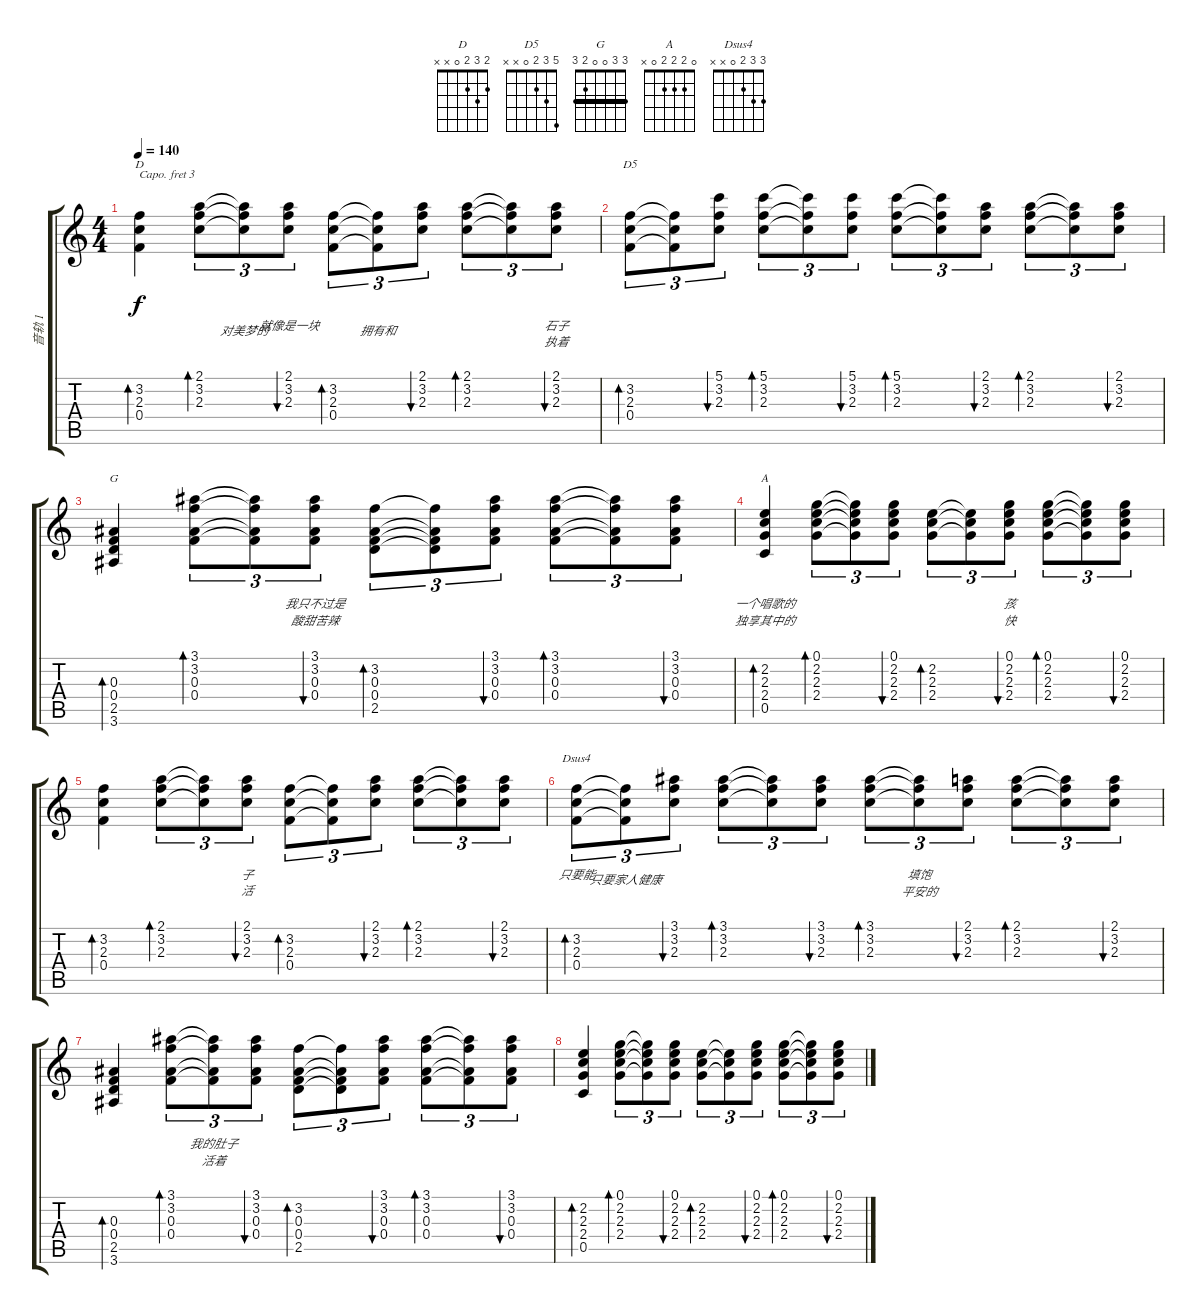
\track ("音轨 1" "音轨 1") {instrument acousticguitarsteel}
\staff {score tabs}
\capo 3
\tuning (E4 B3 G3 D3 A2 E2) {hide}
\chord ("D" 2 3 2 0 x x)
\chord ("D5" 5 3 2 0 x x)
\chord ("G" 3 3 0 0 2 3) {barre 3}
\chord ("A" 0 2 2 2 0 x)
\chord ("Dsus4" 3 3 2 0 x x)
\ts (4 4)
\tempo 140
\clef g2
\ks c
(3.2 2.3 0.4).4{bd 60 ch "D" lyrics (0 "") lyrics (1 "") lyrics (2 "") lyrics (3 "") lyrics (4 "") dy f} (2.1 3.2 2.3).8{tu (3 2) bd 60 lyrics (0 "") lyrics (1 "") lyrics (2 "") lyrics (3 "") lyrics (4 "")} (2.1{t} 3.2{t} 2.3{t}).8{tu (3 2) lyrics (0 "") lyrics (1 "对美梦的") lyrics (2 "") lyrics (3 "") lyrics (4 "")} (2.1 3.2 2.3).8{tu (3 2) bu 60 lyrics (0 "就像是一块") lyrics (1 "") lyrics (2 "") lyrics (3 "") lyrics (4 "")} (3.2 2.3 0.4).8{tu (3 2) bd 60 lyrics (0 "") lyrics (1 "") lyrics (2 "") lyrics (3 "") lyrics (4 "")} (3.2{t} 2.3{t} 0.4{t}).8{tu (3 2) lyrics (0 "") lyrics (1 "拥有和") lyrics (2 "") lyrics (3 "") lyrics (4 "")} (2.1 3.2 2.3).8{tu (3 2) bu 60 lyrics (0 "") lyrics (1 "") lyrics (2 "") lyrics (3 "") lyrics (4 "")} (2.1 3.2 2.3).8{tu (3 2) bd 60 lyrics (0 "") lyrics (1 "") lyrics (2 "") lyrics (3 "") lyrics (4 "")} (2.1{t} 3.2{t} 2.3{t}).8{tu (3 2) lyrics (0 "") lyrics (1 "") lyrics (2 "") lyrics (3 "") lyrics (4 "")} (2.1 3.2 2.3).8{tu (3 2) bu 60 lyrics (0 "石子") lyrics (1 "执着") lyrics (2 "") lyrics (3 "") lyrics (4 "")} |
(3.2 2.3 0.4).8{tu (3 2) bd 60 ch "D5" lyrics (0 "") lyrics (1 "") lyrics (2 "") lyrics (3 "") lyrics (4 "")} (3.2{t} 2.3{t} 0.4{t}).8{tu (3 2) lyrics (0 "") lyrics (1 "") lyrics (2 "") lyrics (3 "") lyrics (4 "")} (5.1 3.2 2.3).8{tu (3 2) bu 60 lyrics (0 "") lyrics (1 "") lyrics (2 "") lyrics (3 "") lyrics (4 "")} (5.1 3.2 2.3).8{tu (3 2) bd 60 lyrics (0 "") lyrics (1 "") lyrics (2 "") lyrics (3 "") lyrics (4 "")} (5.1{t} 3.2{t} 2.3{t}).8{tu (3 2) lyrics (0 "") lyrics (1 "") lyrics (2 "") lyrics (3 "") lyrics (4 "")} (5.1 3.2 2.3).8{tu (3 2) bu 60 lyrics (0 "") lyrics (1 "") lyrics (2 "") lyrics (3 "") lyrics (4 "")} (5.1 3.2 2.3).8{tu (3 2) bd 60 lyrics (0 "") lyrics (1 "") lyrics (2 "") lyrics (3 "") lyrics (4 "")} (5.1{t} 3.2{t} 2.3{t}).8{tu (3 2) lyrics (0 "") lyrics (1 "") lyrics (2 "") lyrics (3 "") lyrics (4 "")} (2.1 3.2 2.3).8{tu (3 2) bu 60 lyrics (0 "") lyrics (1 "") lyrics (2 "") lyrics (3 "") lyrics (4 "")} (2.1 3.2 2.3).8{tu (3 2) bd 60 lyrics (0 "") lyrics (1 "") lyrics (2 "") lyrics (3 "") lyrics (4 "")} (2.1{t} 3.2{t} 2.3{t}).8{tu (3 2) lyrics (0 "") lyrics (1 "") lyrics (2 "") lyrics (3 "") lyrics (4 "")} (2.1 3.2 2.3).8{tu (3 2) bu 60 lyrics (0 "") lyrics (1 "") lyrics (2 "") lyrics (3 "") lyrics (4 "")} |
(0.3 0.4 2.5 3.6).4{bd 60 ch "G" lyrics (0 "") lyrics (1 "") lyrics (2 "") lyrics (3 "") lyrics (4 "")} (3.1 3.2 0.3 0.4).8{tu (3 2) bd 60 lyrics (0 "") lyrics (1 "") lyrics (2 "") lyrics (3 "") lyrics (4 "")} (3.1{t} 3.2{t} 0.3{t} 0.4{t}).8{tu (3 2) lyrics (0 "") lyrics (1 "") lyrics (2 "") lyrics (3 "") lyrics (4 "")} (3.1 3.2 0.3 0.4).8{tu (3 2) bu 60 lyrics (0 "我只不过是") lyrics (1 "酸甜苦辣") lyrics (2 "") lyrics (3 "") lyrics (4 "")} (3.2 0.3 0.4 2.5).8{tu (3 2) bd 60 lyrics (0 "") lyrics (1 "") lyrics (2 "") lyrics (3 "") lyrics (4 "")} (3.2{t} 0.3{t} 0.4{t} 2.5{t}).8{tu (3 2) lyrics (0 "") lyrics (1 "") lyrics (2 "") lyrics (3 "") lyrics (4 "")} (3.1 3.2 0.3 0.4).8{tu (3 2) bu 60 lyrics (0 "") lyrics (1 "") lyrics (2 "") lyrics (3 "") lyrics (4 "")} (3.1 3.2 0.3 0.4).8{tu (3 2) bd 60 lyrics (0 "") lyrics (1 "") lyrics (2 "") lyrics (3 "") lyrics (4 "")} (3.1{t} 3.2{t} 0.3{t} 0.4{t}).8{tu (3 2) lyrics (0 "") lyrics (1 "") lyrics (2 "") lyrics (3 "") lyrics (4 "")} (3.1 3.2 0.3 0.4).8{tu (3 2) bu 60 lyrics (0 "") lyrics (1 "") lyrics (2 "") lyrics (3 "") lyrics (4 "")} |
(2.2 2.3 2.4 0.5).4{bd 60 ch "A" lyrics (0 "一个唱歌的") lyrics (1 "独享其中的") lyrics (2 "") lyrics (3 "") lyrics (4 "")} (0.1 2.2 2.3 2.4).8{tu (3 2) bd 60 lyrics (0 "") lyrics (1 "") lyrics (2 "") lyrics (3 "") lyrics (4 "")} (0.1{t} 2.2{t} 2.3{t} 2.4{t}).8{tu (3 2) lyrics (0 "") lyrics (1 "") lyrics (2 "") lyrics (3 "") lyrics (4 "")} (0.1 2.2 2.3 2.4).8{tu (3 2) bu 60 lyrics (0 "") lyrics (1 "") lyrics (2 "") lyrics (3 "") lyrics (4 "")} (2.2 2.3 2.4).8{tu (3 2) bd 60 lyrics (0 "") lyrics (1 "") lyrics (2 "") lyrics (3 "") lyrics (4 "")} (2.2{t} 2.3{t} 2.4{t}).8{tu (3 2) lyrics (0 "") lyrics (1 "") lyrics (2 "") lyrics (3 "") lyrics (4 "")} (0.1 2.2 2.3 2.4).8{tu (3 2) bu 60 lyrics (0 "孩") lyrics (1 "快") lyrics (2 "") lyrics (3 "") lyrics (4 "")} (0.1 2.2 2.3 2.4).8{tu (3 2) bd 60 lyrics (0 "") lyrics (1 "") lyrics (2 "") lyrics (3 "") lyrics (4 "")} (0.1{t} 2.2{t} 2.3{t} 2.4{t}).8{tu (3 2) lyrics (0 "") lyrics (1 "") lyrics (2 "") lyrics (3 "") lyrics (4 "")} (0.1 2.2 2.3 2.4).8{tu (3 2) bu 60 lyrics (0 "") lyrics (1 "") lyrics (2 "") lyrics (3 "") lyrics (4 "")} |
(3.2 2.3 0.4).4{bd 60 lyrics (0 "") lyrics (1 "") lyrics (2 "") lyrics (3 "") lyrics (4 "")} (2.1 3.2 2.3).8{tu (3 2) bd 60 lyrics (0 "") lyrics (1 "") lyrics (2 "") lyrics (3 "") lyrics (4 "")} (2.1{t} 3.2{t} 2.3{t}).8{tu (3 2) lyrics (0 "") lyrics (1 "") lyrics (2 "") lyrics (3 "") lyrics (4 "")} (2.1 3.2 2.3).8{tu (3 2) bu 60 lyrics (0 "子") lyrics (1 "活") lyrics (2 "") lyrics (3 "") lyrics (4 "")} (3.2 2.3 0.4).8{tu (3 2) bd 60 lyrics (0 "") lyrics (1 "") lyrics (2 "") lyrics (3 "") lyrics (4 "")} (3.2{t} 2.3{t} 0.4{t}).8{tu (3 2) lyrics (0 "") lyrics (1 "") lyrics (2 "") lyrics (3 "") lyrics (4 "")} (2.1 3.2 2.3).8{tu (3 2) bu 60 lyrics (0 "") lyrics (1 "") lyrics (2 "") lyrics (3 "") lyrics (4 "")} (2.1 3.2 2.3).8{tu (3 2) bd 60 lyrics (0 "") lyrics (1 "") lyrics (2 "") lyrics (3 "") lyrics (4 "")} (2.1{t} 3.2{t} 2.3{t}).8{tu (3 2) lyrics (0 "") lyrics (1 "") lyrics (2 "") lyrics (3 "") lyrics (4 "")} (2.1 3.2 2.3).8{tu (3 2) bu 60 lyrics (0 "") lyrics (1 "") lyrics (2 "") lyrics (3 "") lyrics (4 "")} |
(3.2 2.3 0.4).8{tu (3 2) bd 60 ch "Dsus4" lyrics (0 "只要能") lyrics (1 "") lyrics (2 "") lyrics (3 "") lyrics (4 "")} (3.2{t} 2.3{t} 0.4{t}).8{tu (3 2) lyrics (0 "") lyrics (1 "只要家人健康") lyrics (2 "") lyrics (3 "") lyrics (4 "")} (3.1 3.2 2.3).8{tu (3 2) bu 60 lyrics (0 "") lyrics (1 "") lyrics (2 "") lyrics (3 "") lyrics (4 "")} (3.1 3.2 2.3).8{tu (3 2) bd 60 lyrics (0 "") lyrics (1 "") lyrics (2 "") lyrics (3 "") lyrics (4 "")} (3.1{t} 3.2{t} 2.3{t}).8{tu (3 2) lyrics (0 "") lyrics (1 "") lyrics (2 "") lyrics (3 "") lyrics (4 "")} (3.1 3.2 2.3).8{tu (3 2) bu 60 lyrics (0 "") lyrics (1 "") lyrics (2 "") lyrics (3 "") lyrics (4 "")} (3.1 3.2 2.3).8{tu (3 2) bd 60 lyrics (0 "") lyrics (1 "") lyrics (2 "") lyrics (3 "") lyrics (4 "")} (3.1{t} 3.2{t} 2.3{t}).8{tu (3 2) lyrics (0 "填饱") lyrics (1 "平安的") lyrics (2 "") lyrics (3 "") lyrics (4 "")} (2.1 3.2 2.3).8{tu (3 2) bu 60 lyrics (0 "") lyrics (1 "") lyrics (2 "") lyrics (3 "") lyrics (4 "")} (2.1 3.2 2.3).8{tu (3 2) bd 60 lyrics (0 "") lyrics (1 "") lyrics (2 "") lyrics (3 "") lyrics (4 "")} (2.1{t} 3.2{t} 2.3{t}).8{tu (3 2) lyrics (0 "") lyrics (1 "") lyrics (2 "") lyrics (3 "") lyrics (4 "")} (2.1 3.2 2.3).8{tu (3 2) bu 60 lyrics (0 "") lyrics (1 "") lyrics (2 "") lyrics (3 "") lyrics (4 "")} |
(0.3 0.4 2.5 3.6).4{bd 60 lyrics (0 "") lyrics (1 "") lyrics (2 "") lyrics (3 "") lyrics (4 "")} (3.1 3.2 0.3 0.4).8{tu (3 2) bd 60 lyrics (0 "") lyrics (1 "") lyrics (2 "") lyrics (3 "") lyrics (4 "")} (3.1{t} 3.2{t} 0.3{t} 0.4{t}).8{tu (3 2) lyrics (0 "我的肚子") lyrics (1 "活着") lyrics (2 "") lyrics (3 "") lyrics (4 "")} (3.1 3.2 0.3 0.4).8{tu (3 2) bu 60} (3.2 0.3 0.4 2.5).8{tu (3 2) bd 60} (3.2{t} 0.3{t} 0.4{t} 2.5{t}).8{tu (3 2)} (3.1 3.2 0.3 0.4).8{tu (3 2) bu 60} (3.1 3.2 0.3 0.4).8{tu (3 2) bd 60} (3.1{t} 3.2{t} 0.3{t} 0.4{t}).8{tu (3 2)} (3.1 3.2 0.3 0.4).8{tu (3 2) bu 60} |
(2.2 2.3 2.4 0.5).4{bd 60} (0.1 2.2 2.3 2.4).8{tu (3 2) bd 60} (0.1{t} 2.2{t} 2.3{t} 2.4{t}).8{tu (3 2)} (0.1 2.2 2.3 2.4).8{tu (3 2) bu 60} (2.2 2.3 2.4).8{tu (3 2) bd 60} (2.2{t} 2.3{t} 2.4{t}).8{tu (3 2)} (0.1 2.2 2.3 2.4).8{tu (3 2) bu 60} (0.1 2.2 2.3 2.4).8{tu (3 2) bd 60} (0.1{t} 2.2{t} 2.3{t} 2.4{t}).8{tu (3 2)} (0.1 2.2 2.3 2.4).8{tu (3 2) bu 60}
